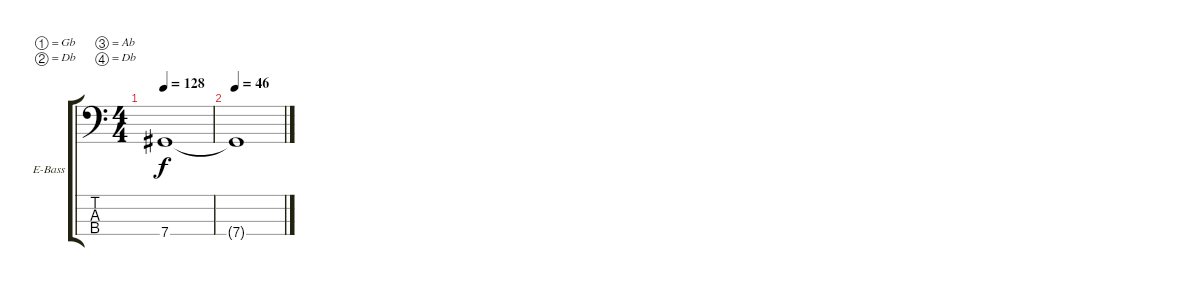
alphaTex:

\bracketExtendMode groupsimilarinstruments
\firstSystemTrackNameOrientation horizontal
\otherSystemsTrackNameOrientation horizontal
\track ("Bass" "E-Bass") {instrument electricbassfinger}
\staff {score tabs}
\tuning (Gb2 Db2 Ab1 Db1)
\ts (4 4)
\tempo 128
\clef f4
\ks c
7.4{t}.1{dy f} |
\tempo 46
7.4{t}.1
